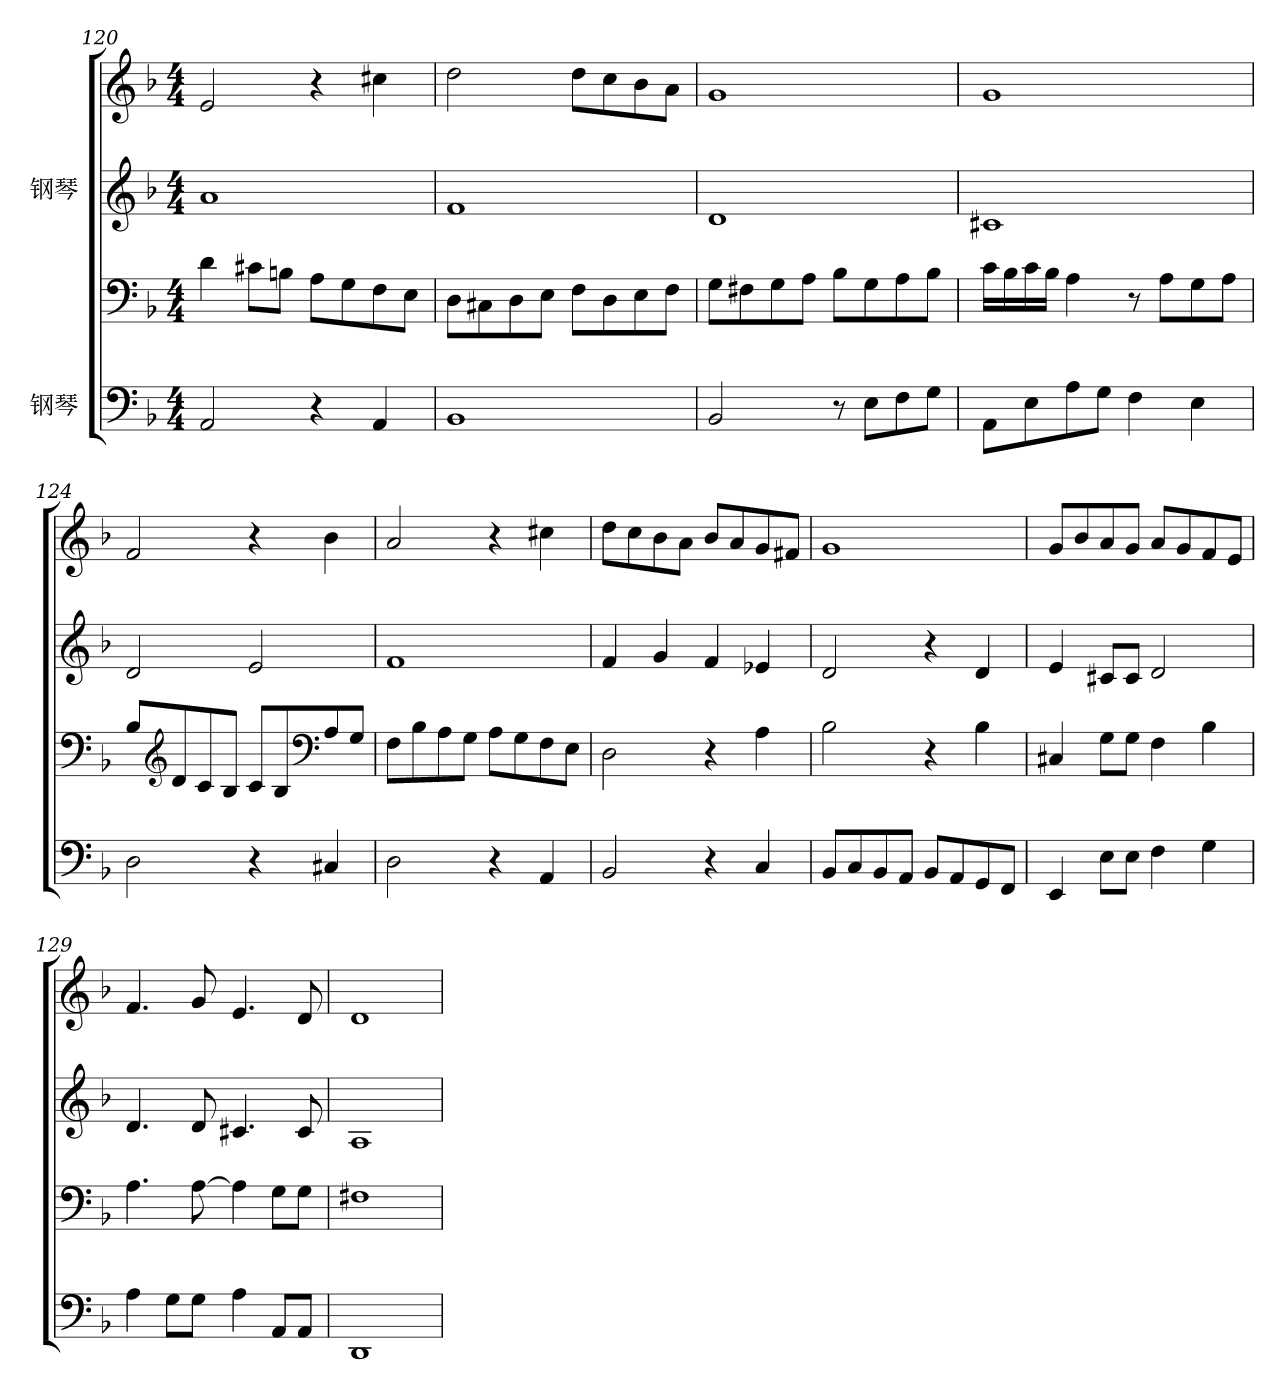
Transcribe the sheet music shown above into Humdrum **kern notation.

**kern	**kern	**kern	**kern
*part2	*part2	*part1	*part1
*staff4	*staff3	*staff2	*staff1
*I"钢琴	*	*I"钢琴	*
*clefF4	*clefF4	*clefG2	*clefG2
*k[b-]	*k[b-]	*k[b-]	*k[b-]
*M4/4	*M4/4	*M4/4	*M4/4
=120	=120	=120	=120
2AA/	4d\	1a	2e/
.	8c#X\L	.	.
.	8Bn\J	.	.
4r	8A\L	.	4r
.	8G\	.	.
4AA/	8F\	.	4cc#X\
.	8E\J	.	.
=121	=121	=121	=121
1BB-	8D\L	1f	2dd\
.	8C#X\	.	.
.	8D\	.	.
.	8E\J	.	.
.	8F\L	.	8dd\L
.	8D\	.	8cc\
.	8E\	.	8b-\
.	8F\J	.	8a\J
=122	=122	=122	=122
2BB-/	8G\L	1d	1g
.	8F#X\	.	.
.	8G\	.	.
.	8A\J	.	.
8r	8B-\L	.	.
8E\L	8G\	.	.
8F\	8A\	.	.
8G\J	8B-\J	.	.
!!LO:LB:g=z
=123	=123	=123	=123
8AA\L	16c\LL	1c#X	1g
.	16B-\	.	.
8E\	16c\	.	.
.	16B-\JJ	.	.
8A\	4A\	.	.
8G\J	.	.	.
4F\	8r	.	.
.	8A\L	.	.
4E\	8G\	.	.
.	8A\J	.	.
=124	=124	=124	=124
2D\	8B-/L	2d/	2f/
*	*clefG2	*	*
.	8d/	.	.
.	8c/	.	.
.	8B-/J	.	.
4r	8c/L	2e/	4r
.	8B-/	.	.
*	*clefF4	*	*
4C#X/	8A/	.	4b-\
.	8G/J	.	.
=125	=125	=125	=125
2D\	8F\L	1f	2a/
.	8B-\	.	.
.	8A\	.	.
.	8G\J	.	.
4r	8A\L	.	4r
.	8G\	.	.
4AA/	8F\	.	4cc#X\
.	8E\J	.	.
=126	=126	=126	=126
2BB-/	2D\	4f/	8dd\L
.	.	.	8cc\
.	.	4g/	8b-\
.	.	.	8a\J
4r	4r	4f/	8b-/L
.	.	.	8a/
4C/	4A\	4e-X/	8g/
.	.	.	8f#X/J
!!LO:LB:g=z
=127	=127	=127	=127
8BB-/L	2B-\	2d/	1g
8C/	.	.	.
8BB-/	.	.	.
8AA/J	.	.	.
8BB-/L	4r	4r	.
8AA/	.	.	.
8GG/	4B-\	4d/	.
8FF/J	.	.	.
=128	=128	=128	=128
4EE/	4C#X/	4e/	8g/L
.	.	.	8b-/
8E\L	8G\L	8c#X/L	8a/
*	*	*	*MM128
8E\J	8G\J	8c#/J	8g/J
4F\	4F\	2d/	8a/L
.	.	.	8g/
4G\	4B-\	.	8f/
.	.	.	8e/J
=129	=129	=129	=129
*	*	*	*MM112
4A\	4.A\	4.d/	4.f/
8G\L	.	.	.
*	*	*	*MM100
8G\J	[8A\	8d/	8g/
4A\	4A\]	4.c#X/	4.e/
8AA/L	8G\L	.	.
*	*	*	*MM60
8AA/J	8G\J	8c#/	8d/
=130	=130	=130	=130
1DD	1F#X	1A	1d
=	=	=	=
*-	*-	*-	*-
